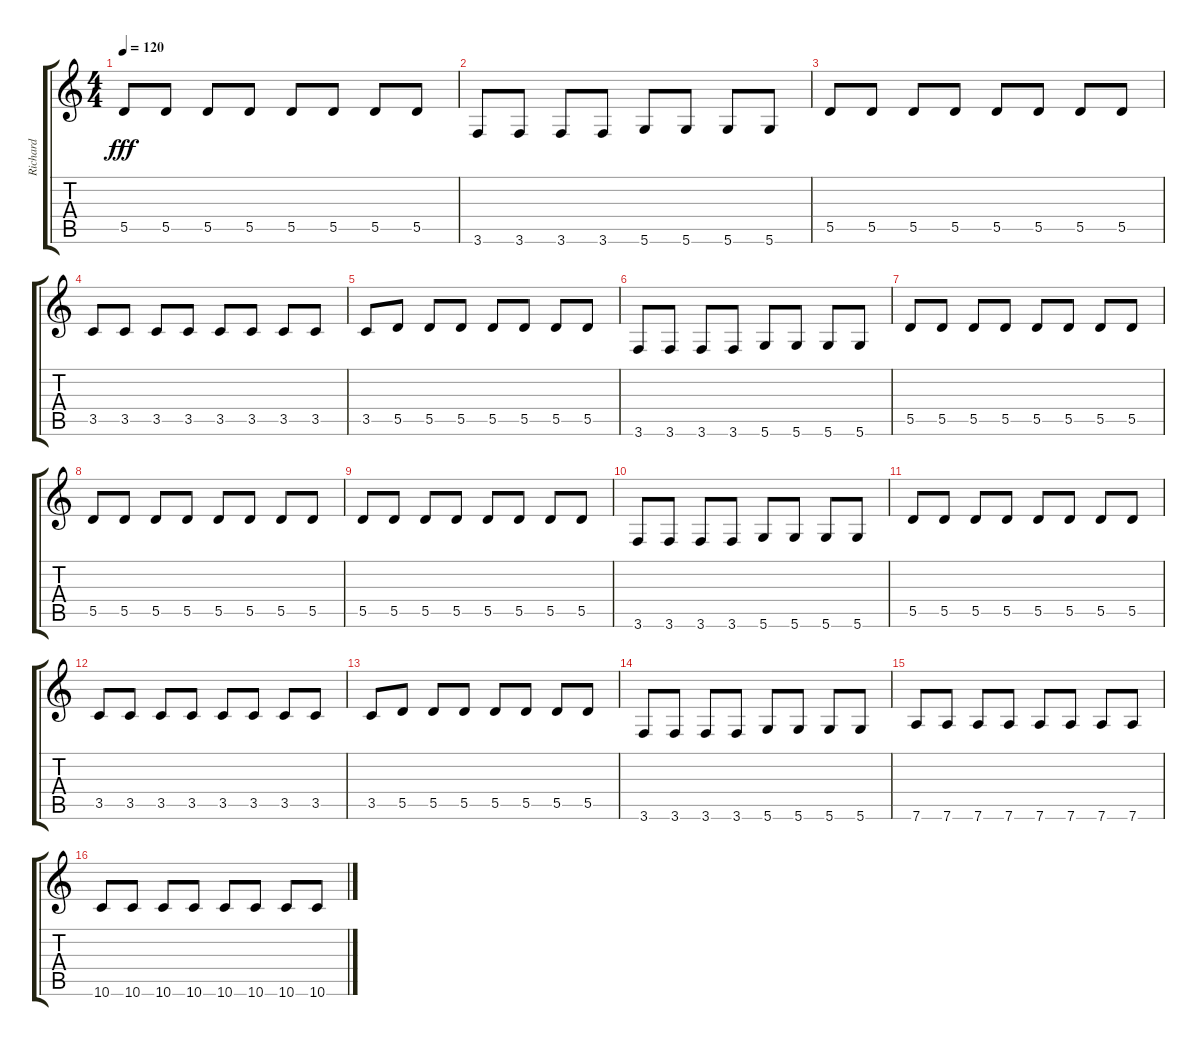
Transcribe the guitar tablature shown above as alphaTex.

\track ("Richard" "Richard") {instrument distortionguitar}
\staff {score tabs}
\tuning (E4 B3 G3 D3 A2 D2) {hide}
\ts (4 4)
\tempo 120
\clef g2
\ks c
5.5.8{dy fff} 5.5.8 5.5.8 5.5.8 5.5.8 5.5.8 5.5.8 5.5.8 |
3.6.8 3.6.8 3.6.8 3.6.8 5.6.8 5.6.8 5.6.8 5.6.8 |
5.5.8 5.5.8 5.5.8 5.5.8 5.5.8 5.5.8 5.5.8 5.5.8 |
3.5.8 3.5.8 3.5.8 3.5.8 3.5.8 3.5.8 3.5.8 3.5.8 |
3.5.8 5.5.8 5.5.8 5.5.8 5.5.8 5.5.8 5.5.8 5.5.8 |
3.6.8 3.6.8 3.6.8 3.6.8 5.6.8 5.6.8 5.6.8 5.6.8 |
5.5.8 5.5.8 5.5.8 5.5.8 5.5.8 5.5.8 5.5.8 5.5.8 |
5.5.8 5.5.8 5.5.8 5.5.8 5.5.8 5.5.8 5.5.8 5.5.8 |
5.5.8 5.5.8 5.5.8 5.5.8 5.5.8 5.5.8 5.5.8 5.5.8 |
3.6.8 3.6.8 3.6.8 3.6.8 5.6.8 5.6.8 5.6.8 5.6.8 |
5.5.8 5.5.8 5.5.8 5.5.8 5.5.8 5.5.8 5.5.8 5.5.8 |
3.5.8 3.5.8 3.5.8 3.5.8 3.5.8 3.5.8 3.5.8 3.5.8 |
3.5.8 5.5.8 5.5.8 5.5.8 5.5.8 5.5.8 5.5.8 5.5.8 |
3.6.8 3.6.8 3.6.8 3.6.8 5.6.8 5.6.8 5.6.8 5.6.8 |
7.6.8 7.6.8 7.6.8 7.6.8 7.6.8 7.6.8 7.6.8 7.6.8 |
10.6.8 10.6.8 10.6.8 10.6.8 10.6.8 10.6.8 10.6.8 10.6.8
